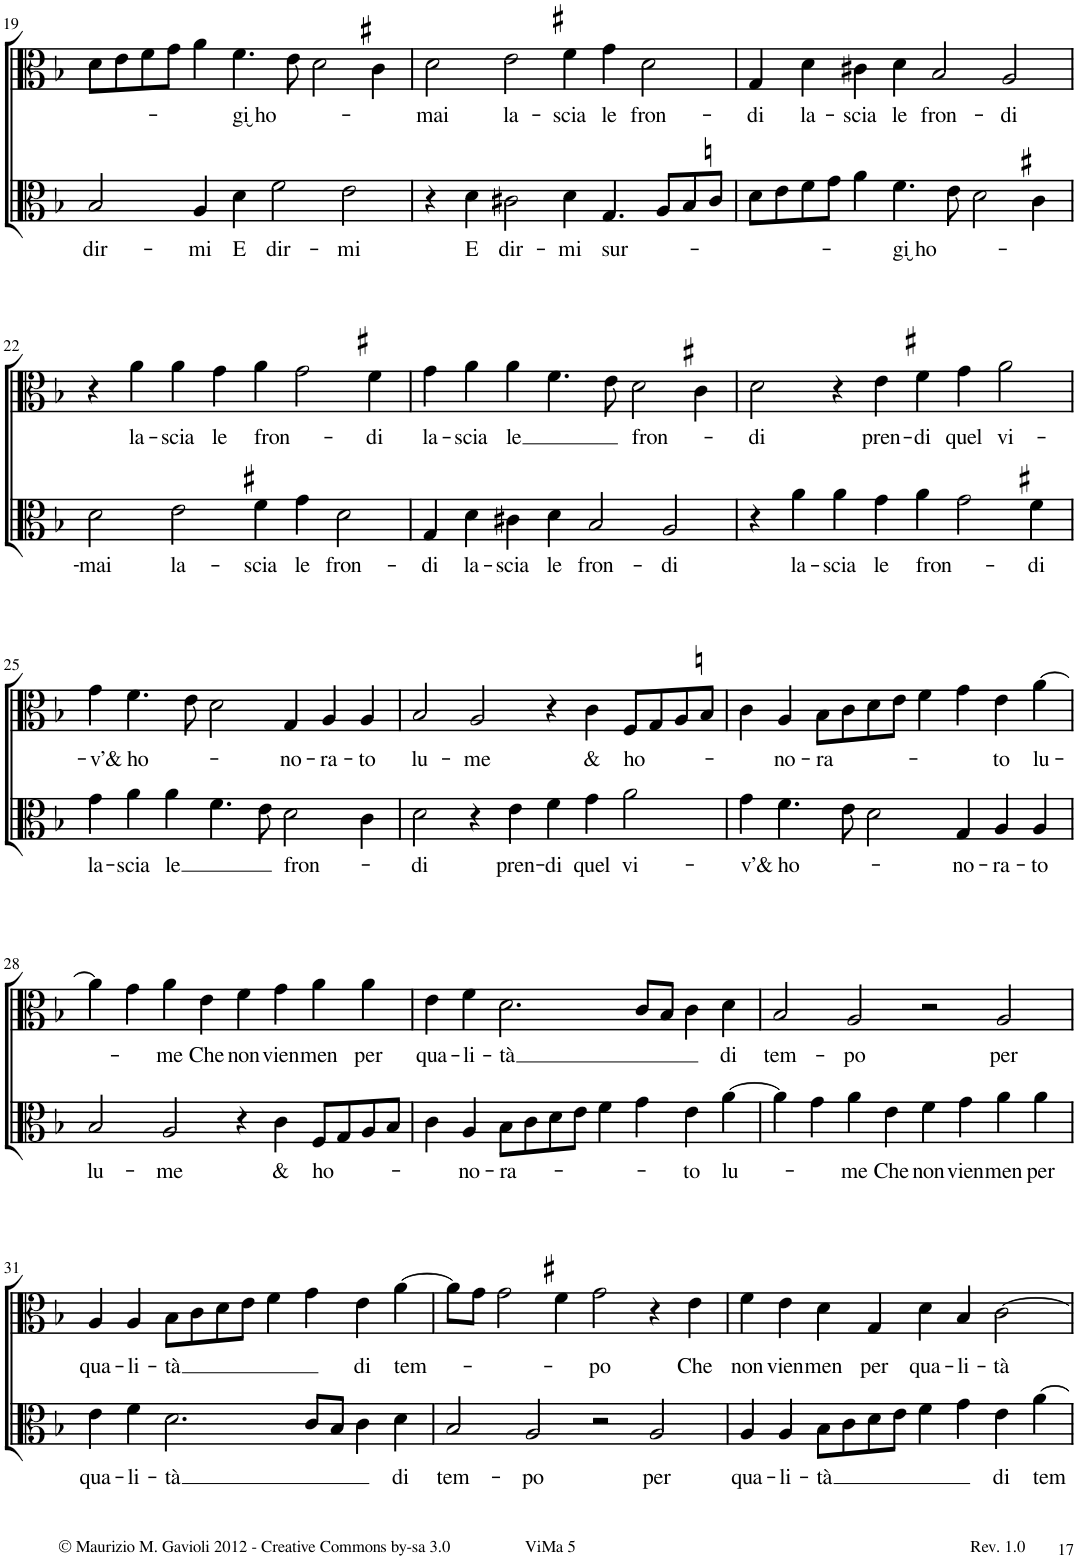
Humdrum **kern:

**kern	**text	**kern	**text
*part2	*part2	*part1	*part1
*staff2	*staff2	*staff1	*staff1
*I"Voice	*	*I"Voice	*
!!LO:PB:g=z
*clefC3	*	*clefC3	*
*k[b-]	*	*k[b-]	*
*M4/2	*	*M4/2	*
=19	=19	=19	=19
!	!LO:LY:b	!	!
2B-/	dir-	8d\L	.
.	.	8e\	.
.	.	8f\	.
.	.	8g\J	.
!	!LO:LY:b	!	!
4A/	-mi	4a\	.
!	!LO:LY:b	!	!LO:LY:b
4d\	E	4.f\	-gi ̮ho-
!	!LO:LY:b	!	!
2f\	dir-	.	.
.	.	8e\	.
.	.	2d\	.
!	!LO:LY:b	!	!
2e\	-mi	.	.
.	.	4c#X\	.
=20	=20	=20	=20
!	!	!	!LO:LY:b
4r	.	2d\	-mai
!	!LO:LY:b	!	!
4d\	E	.	.
!	!LO:LY:b	!	!LO:LY:b
2c#X\	dir-	2e\	la-
!	!LO:LY:b	!	!LO:LY:b
4d\	-mi	4f#X\	-scia
!	!LO:LY:b	!	!LO:LY:b
4.G/	sur-	4g\	le
!	!	!	!LO:LY:b
.	.	2d\	fron-
8A/L	.	.	.
8B-/	.	.	.
8cn/J	.	.	.
=21	=21	=21	=21
!	!	!	!LO:LY:b
8d\L	.	4G/	-di
8e\	.	.	.
!	!	!	!LO:LY:b
8f\	.	4d\	la-
8g\J	.	.	.
!	!	!	!LO:LY:b
4a\	.	4c#X\	-scia
!	!LO:LY:b	!	!LO:LY:b
4.f\	-gi ̮ho-	4d\	le
!	!	!	!LO:LY:b
.	.	2B-/	fron-
8e\	.	.	.
2d\	.	.	.
!	!	!	!LO:LY:b
.	.	2A/	-di
4c#X\	.	.	.
!!LO:LB:g=z
=22	=22	=22	=22
!	!LO:LY:b	!	!
2d\	-mai	4r	.
!	!	!	!LO:LY:b
.	.	4a\	la-
!	!LO:LY:b	!	!LO:LY:b
2e\	la-	4a\	-scia
!	!	!	!LO:LY:b
.	.	4g\	le
!	!LO:LY:b	!	!LO:LY:b
4f#X\	-scia	4a\	fron-
!	!LO:LY:b	!	!
4g\	le	2g\	.
!	!LO:LY:b	!	!
2d\	fron-	.	.
!	!	!	!LO:LY:b
.	.	4f#X\	-di
=23	=23	=23	=23
!	!LO:LY:b	!	!LO:LY:b
4G/	-di	4g\	la-
!	!LO:LY:b	!	!LO:LY:b
4d\	la-	4a\	-scia
!	!LO:LY:b	!	!LO:LY:b
4c#X\	-scia	4a\	le
!	!LO:LY:b	!	!
4d\	le	4.f\	.
!	!LO:LY:b	!	!
2B-/	fron-	.	.
.	.	8e\	.
!	!	!	!LO:LY:b
.	.	2d\	fron-
!	!LO:LY:b	!	!
2A/	-di	.	.
.	.	4c#X\	.
=24	=24	=24	=24
!	!	!	!LO:LY:b
4r	.	2d\	-di
!	!LO:LY:b	!	!
4a\	la-	.	.
!	!LO:LY:b	!	!
4a\	-scia	4r	.
!	!LO:LY:b	!	!LO:LY:b
4g\	le	4e\	pren-
!	!LO:LY:b	!	!LO:LY:b
4a\	fron-	4f#X\	-di
!	!	!	!LO:LY:b
2g\	.	4g\	quel
!	!	!	!LO:LY:b
.	.	2a\	vi-
!	!LO:LY:b	!	!
4f#X\	-di	.	.
!!LO:LB:g=z
=25	=25	=25	=25
!	!LO:LY:b	!	!LO:LY:b
4g\	la-	4g\	-v’&
!	!LO:LY:b	!	!LO:LY:b
4a\	-scia	4.f\	ho-
!	!LO:LY:b	!	!
4a\	le	.	.
.	.	8e\	.
4.f\	.	2d\	.
8e\	.	.	.
!	!LO:LY:b	!	!LO:LY:b
2d\	fron-	4G/	-no-
!	!	!	!LO:LY:b
.	.	4A/	-ra-
!	!	!	!LO:LY:b
4c\	.	4A/	-to
=26	=26	=26	=26
!	!LO:LY:b	!	!LO:LY:b
2d\	-di	2B-/	lu-
!	!	!	!LO:LY:b
4r	.	2A/	-me
!	!LO:LY:b	!	!
4e\	pren-	.	.
!	!LO:LY:b	!	!
4f\	-di	4r	.
!	!LO:LY:b	!	!LO:LY:b
4g\	quel	4c\	&
!	!LO:LY:b	!	!LO:LY:b
2a\	vi-	8F/L	ho-
.	.	8G/	.
.	.	8A/	.
.	.	8Bn/J	.
=27	=27	=27	=27
!	!LO:LY:b	!	!
4g\	-v’&	4c\	.
!	!LO:LY:b	!	!LO:LY:b
4.f\	ho-	4A/	-no-
!	!	!	!LO:LY:b
.	.	8B-\L	-ra-
8e\	.	8c\	.
2d\	.	8d\	.
.	.	8e\J	.
.	.	4f\	.
!	!LO:LY:b	!	!
4G/	-no-	4g\	.
!	!LO:LY:b	!	!LO:LY:b
4A/	-ra-	4e\	-to
!	!LO:LY:b	!	!LO:LY:b
4A/	-to	[4a\	lu-
!!LO:LB:g=z
=28	=28	=28	=28
!	!LO:LY:b	!	!
2B-/	lu-	4a\]	.
.	.	4g\	.
!	!LO:LY:b	!	!LO:LY:b
2A/	-me	4a\	-me
!	!	!	!LO:LY:b
.	.	4e\	Che
!	!	!	!LO:LY:b
4r	.	4f\	non
!	!LO:LY:b	!	!LO:LY:b
4c\	&	4g\	vien
!	!LO:LY:b	!	!LO:LY:b
8F/L	ho-	4a\	men
8G/	.	.	.
!	!	!	!LO:LY:b
8A/	.	4a\	per
8B-/J	.	.	.
=29	=29	=29	=29
!	!	!	!LO:LY:b
4c\	.	4e\	qua-
!	!LO:LY:b	!	!LO:LY:b
4A/	-no-	4f\	-li-
!	!LO:LY:b	!	!LO:LY:b
8B-\L	-ra-	2.d\	-tà
8c\	.	.	.
8d\	.	.	.
8e\J	.	.	.
4f\	.	.	.
4g\	.	8c/L	.
.	.	8B-/J	.
!	!LO:LY:b	!	!
4e\	-to	4c\	.
!	!LO:LY:b	!	!LO:LY:b
[4a\	lu-	4d\	di
=30	=30	=30	=30
!	!	!	!LO:LY:b
4a\]	.	2B-/	tem-
4g\	.	.	.
!	!LO:LY:b	!	!LO:LY:b
4a\	-me	2A/	-po
!	!LO:LY:b	!	!
4e\	Che	.	.
!	!LO:LY:b	!	!
4f\	non	2r	.
!	!LO:LY:b	!	!
4g\	vien	.	.
!	!LO:LY:b	!	!LO:LY:b
4a\	men	2A/	per
!	!LO:LY:b	!	!
4a\	per	.	.
!!LO:LB:g=z
=31	=31	=31	=31
!	!LO:LY:b	!	!LO:LY:b
4e\	qua-	4A/	qua-
!	!LO:LY:b	!	!LO:LY:b
4f\	-li-	4A/	-li-
!	!LO:LY:b	!	!LO:LY:b
2.d\	-tà	8B-\L	-tà
.	.	8c\	.
.	.	8d\	.
.	.	8e\J	.
.	.	4f\	.
8c/L	.	4g\	.
8B-/J	.	.	.
!	!	!	!LO:LY:b
4c\	.	4e\	di
!	!LO:LY:b	!	!LO:LY:b
4d\	di	[4a\	tem-
=32	=32	=32	=32
!	!LO:LY:b	!	!
2B-/	tem-	8a\L]	.
.	.	8g\J	.
.	.	2g\	.
!	!LO:LY:b	!	!
2A/	-po	.	.
.	.	4f#X\	.
!	!	!	!LO:LY:b
2r	.	2g\	-po
!	!LO:LY:b	!	!
2A/	per	4r	.
!	!	!	!LO:LY:b
.	.	4e\	Che
=33	=33	=33	=33
!	!LO:LY:b	!	!LO:LY:b
4A/	qua-	4f\	non
!	!LO:LY:b	!	!LO:LY:b
4A/	-li-	4e\	vien
!	!LO:LY:b	!	!LO:LY:b
8B-\L	-tà	4d\	men
8c\	.	.	.
!	!	!	!LO:LY:b
8d\	.	4G/	per
8e\J	.	.	.
!	!	!	!LO:LY:b
4f\	.	4d\	qua-
!	!	!	!LO:LY:b
4g\	.	4B-/	-li-
!	!LO:LY:b	!	!LO:LY:b
4e\	di	[2c\	-tà
!	!LO:LY:b	!	!
[4a\	tem-	.	.
=	=	=	=
*-	*-	*-	*-
